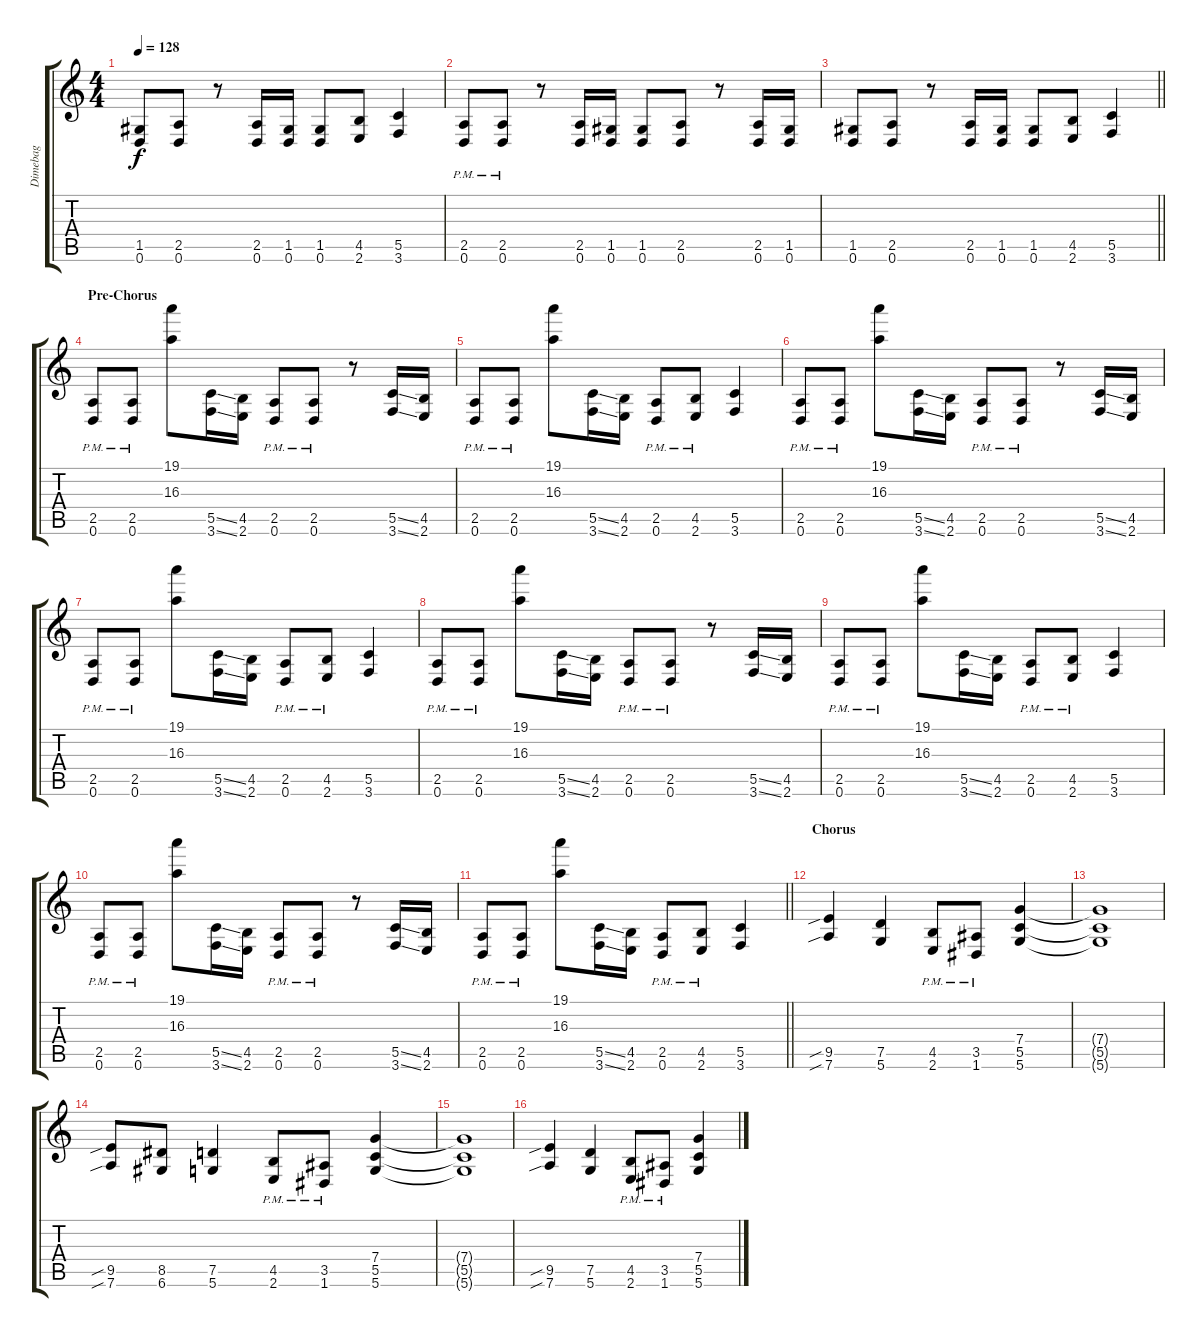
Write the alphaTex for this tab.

\track ("Dimebag" "Dimebag") {instrument distortionguitar}
\staff {score tabs}
\tuning (D4 A3 F3 C3 G2 D2) {hide}
\ts (4 4)
\tempo 128
\clef g2
\ks c
(1.5 0.6).8{dy f} (2.5 0.6).8 r.8 (2.5 0.6).16 (1.5 0.6).16 (1.5 0.6).8 (4.5 2.6).8 (5.5 3.6).4 |
(2.5{pm} 0.6{pm}).8 (2.5{pm} 0.6{pm}).8 r.8 (2.5 0.6).16 (1.5 0.6).16 (1.5 0.6).8 (2.5 0.6).8 r.8 (2.5 0.6).16 (1.5 0.6).16 |
\barLineRight lightlight
(1.5 0.6).8 (2.5 0.6).8 r.8 (2.5 0.6).16 (1.5 0.6).16 (1.5 0.6).8 (4.5 2.6).8 (5.5 3.6).4 |
\section ("" "Pre-Chorus")
(2.5{pm} 0.6{pm}).8 (2.5{pm} 0.6{pm}).8 (19.1 16.3).8 (5.5{ss} 3.6{ss}).16 (4.5 2.6).16 (2.5{pm} 0.6{pm}).8 (2.5{pm} 0.6{pm}).8 r.8 (5.5{ss} 3.6{ss}).16 (4.5 2.6).16 |
(2.5{pm} 0.6{pm}).8 (2.5{pm} 0.6{pm}).8 (19.1 16.3).8 (5.5{ss} 3.6{ss}).16 (4.5 2.6).16 (2.5{pm} 0.6{pm}).8 (4.5{pm} 2.6{pm}).8 (5.5 3.6).4 |
(2.5{pm} 0.6{pm}).8 (2.5{pm} 0.6{pm}).8 (19.1 16.3).8 (5.5{ss} 3.6{ss}).16 (4.5 2.6).16 (2.5{pm} 0.6{pm}).8 (2.5{pm} 0.6{pm}).8 r.8 (5.5{ss} 3.6{ss}).16 (4.5 2.6).16 |
(2.5{pm} 0.6{pm}).8 (2.5{pm} 0.6{pm}).8 (19.1 16.3).8 (5.5{ss} 3.6{ss}).16 (4.5 2.6).16 (2.5{pm} 0.6{pm}).8 (4.5{pm} 2.6{pm}).8 (5.5 3.6).4 |
(2.5{pm} 0.6{pm}).8 (2.5{pm} 0.6{pm}).8 (19.1 16.3).8 (5.5{ss} 3.6{ss}).16 (4.5 2.6).16 (2.5{pm} 0.6{pm}).8 (2.5{pm} 0.6{pm}).8 r.8 (5.5{ss} 3.6{ss}).16 (4.5 2.6).16 |
(2.5{pm} 0.6{pm}).8 (2.5{pm} 0.6{pm}).8 (19.1 16.3).8 (5.5{ss} 3.6{ss}).16 (4.5 2.6).16 (2.5{pm} 0.6{pm}).8 (4.5{pm} 2.6{pm}).8 (5.5 3.6).4 |
(2.5{pm} 0.6{pm}).8 (2.5{pm} 0.6{pm}).8 (19.1 16.3).8 (5.5{ss} 3.6{ss}).16 (4.5 2.6).16 (2.5{pm} 0.6{pm}).8 (2.5{pm} 0.6{pm}).8 r.8 (5.5{ss} 3.6{ss}).16 (4.5 2.6).16 |
\barLineRight lightlight
(2.5{pm} 0.6{pm}).8 (2.5{pm} 0.6{pm}).8 (19.1 16.3).8 (5.5{ss} 3.6{ss}).16 (4.5 2.6).16 (2.5{pm} 0.6{pm}).8 (4.5{pm} 2.6{pm}).8 (5.5 3.6).4 |
\section ("" "Chorus")
(9.5{sib} 7.6{sib}).4 (7.5 5.6).4 (4.5{pm} 2.6{pm}).8 (3.5{pm} 1.6{pm}).8 (7.4 5.5 5.6).4 |
(7.4{t} 5.5{t} 5.6{t}).1 |
(9.5{sib} 7.6{sib}).8 (8.5 6.6).8 (7.5 5.6).4 (4.5{pm} 2.6{pm}).8 (3.5{pm} 1.6{pm}).8 (7.4 5.5 5.6).4 |
(7.4{t} 5.5{t} 5.6{t}).1 |
(9.5{sib} 7.6{sib}).4 (7.5 5.6).4 (4.5{pm} 2.6{pm}).8 (3.5{pm} 1.6{pm}).8 (7.4 5.5 5.6).4
